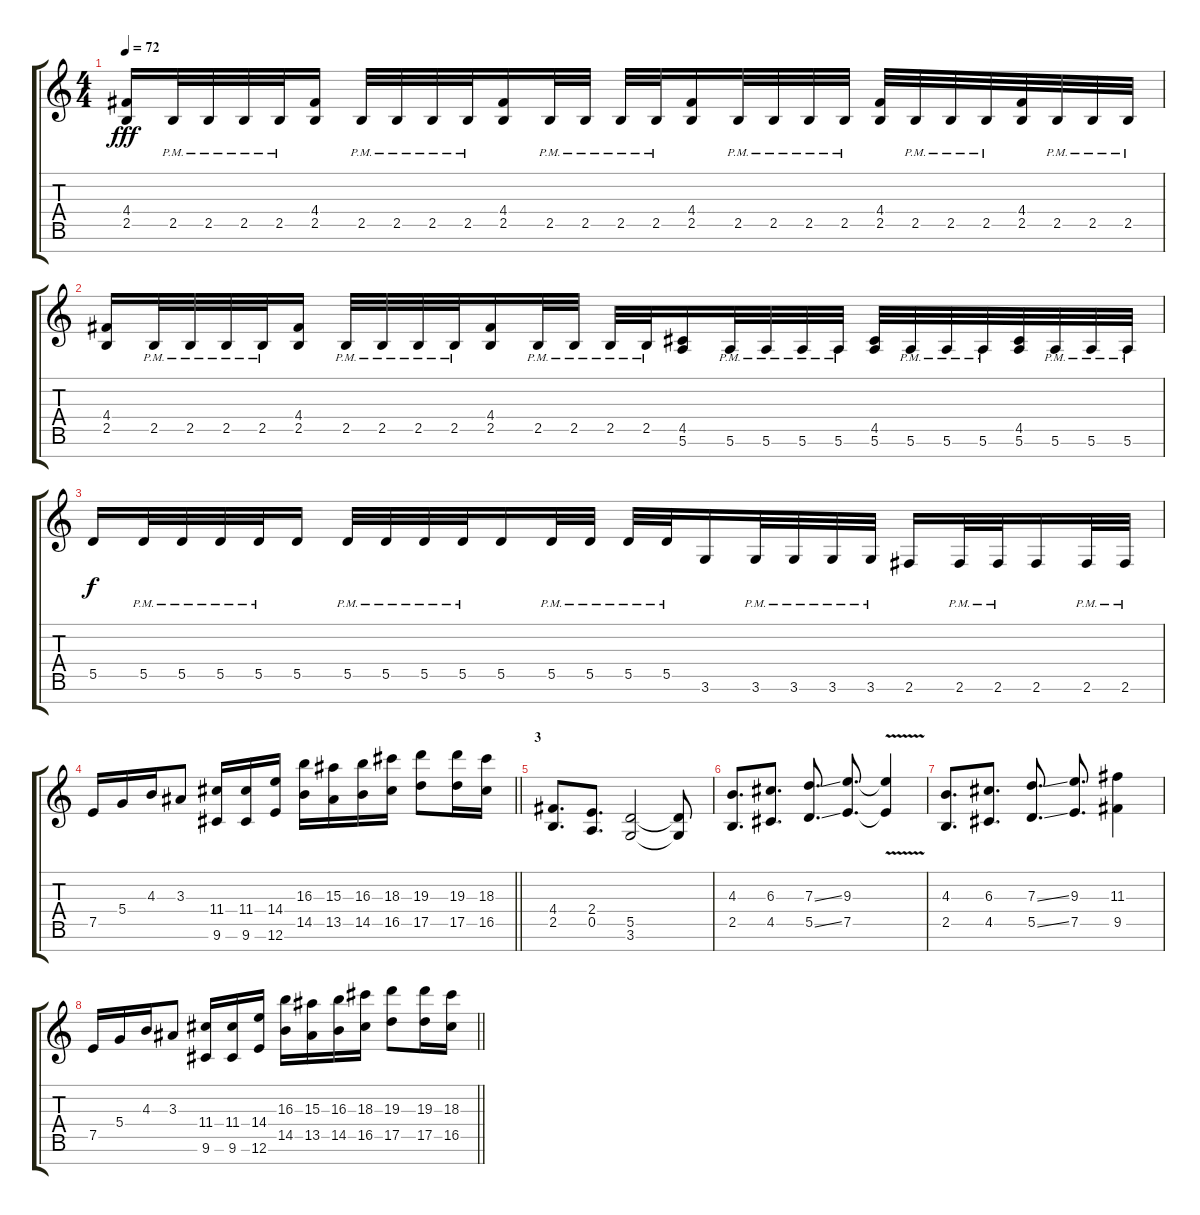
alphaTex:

\track "" {instrument overdrivenguitar}
\staff {score tabs}
\tuning (E4 B3 G3 D3 A2 E2 B1) {hide}
\ts (4 4)
\tempo 72
\clef g2
\ks c
(4.4 2.5).16{dy fff balance 16} 2.5{pm}.32 2.5{pm}.32 2.5{pm}.32 2.5{pm}.32 (4.4 2.5).16 2.5{pm}.32 2.5{pm}.32 2.5{pm}.32 2.5{pm}.32 (4.4 2.5).16 2.5{pm}.32 2.5{pm}.32 2.5{pm}.32 2.5{pm}.32 (4.4 2.5).16 2.5{pm}.32 2.5{pm}.32 2.5{pm}.32 2.5{pm}.32 (4.4 2.5).32 2.5{pm}.32 2.5{pm}.32 2.5{pm}.32 (4.4 2.5).32 2.5{pm}.32 2.5{pm}.32 2.5{pm}.32 |
(4.4 2.5).16 2.5{pm}.32 2.5{pm}.32 2.5{pm}.32 2.5{pm}.32 (4.4 2.5).16 2.5{pm}.32 2.5{pm}.32 2.5{pm}.32 2.5{pm}.32 (4.4 2.5).16 2.5{pm}.32 2.5{pm}.32 2.5{pm}.32 2.5{pm}.32 (4.5 5.6).16 5.6{pm}.32 5.6{pm}.32 5.6{pm}.32 5.6{pm}.32 (4.5 5.6).32 5.6{pm}.32 5.6{pm}.32 5.6{pm}.32 (4.5 5.6).32 5.6{pm}.32 5.6{pm}.32 5.6{pm}.32 |
5.5.16{dy f} 5.5{pm}.32 5.5{pm}.32 5.5{pm}.32 5.5{pm}.32 5.5.16 5.5{pm}.32 5.5{pm}.32 5.5{pm}.32 5.5{pm}.32 5.5.16 5.5{pm}.32 5.5{pm}.32 5.5{pm}.32 5.5{pm}.32 3.6.16 3.6{pm}.32 3.6{pm}.32 3.6{pm}.32 3.6{pm}.32 2.6.16 2.6{pm}.32 2.6{pm}.32 2.6.16 2.6{pm}.32 2.6{pm}.32 |
\barLineRight lightlight
7.5.16 5.4.16 4.3.16 3.3.8 (11.4 9.6).16{balance 8} (11.4 9.6).16 (14.4 12.6).16 (16.3 14.5).16 (15.3 13.5).16 (16.3 14.5).16 (18.3 16.5).16 (19.3 17.5).8 (19.3 17.5).16 (18.3 16.5).16 |
\section ("" "3")
(4.4 2.5).8{d balance 16} (2.4 0.5).8{d} (5.5 3.6).2 (5.5{t} 3.6{t}).8 |
(4.3 2.5).8{d balance 8} (6.3 4.5).8{d} (7.3{ss} 5.5{ss}).8{d} (9.3 7.5).8{d} (9.3{v t} 7.5{v t}).4 |
(4.3 2.5).8{d} (6.3 4.5).8{d} (7.3{ss} 5.5{ss}).8{d} (9.3 7.5).8{d} (11.3 9.5).4 |
\barLineRight lightlight
7.5.16 5.4.16 4.3.16 3.3.8 (11.4 9.6).16{balance 8} (11.4 9.6).16 (14.4 12.6).16 (16.3 14.5).16 (15.3 13.5).16 (16.3 14.5).16 (18.3 16.5).16 (19.3 17.5).8 (19.3 17.5).16 (18.3 16.5).16
